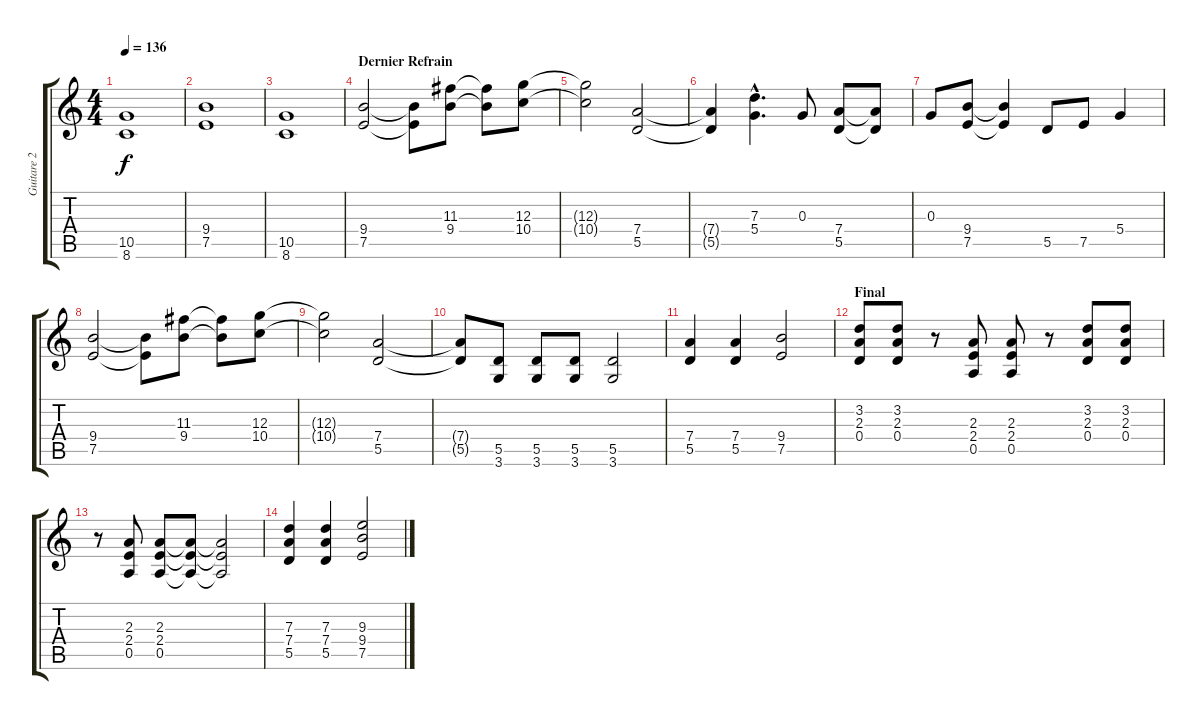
\track ("Guitare 2" "Guitare 2") {instrument overdrivenguitar}
\staff {score tabs}
\tuning (E4 B3 G3 D3 A2 E2) {hide}
\ts (4 4)
\tempo 136
\clef g2
\ks c
(10.5 8.6).1{dy f} |
(9.4 7.5).1 |
(10.5 8.6).1 |
\section ("" "Dernier Refrain")
(9.4 7.5).2 (9.4{t} 7.5{t}).8 (11.3 9.4).8 (11.3{t} 9.4{t}).8 (12.3 10.4).8 |
(12.3{t} 10.4{t}).2 (7.4 5.5).2 |
(7.4{t} 5.5{t}).4 (7.3{hac} 5.4{hac}).4{d} 0.3.8 (7.4 5.5).8 (7.4{t} 5.5{t}).8 |
0.3.8 (9.4 7.5).8 (9.4{t} 7.5{t}).4 5.5.8 7.5.8 5.4.4 |
(9.4 7.5).2 (9.4{t} 7.5{t}).8 (11.3 9.4).8 (11.3{t} 9.4{t}).8 (12.3 10.4).8 |
(12.3{t} 10.4{t}).2 (7.4 5.5).2 |
(7.4{t} 5.5{t}).8 (5.5 3.6).8 (5.5 3.6).8 (5.5 3.6).8 (5.5 3.6).2 |
(7.4 5.5).4 (7.4 5.5).4 (9.4 7.5).2 |
\section ("" "Final")
(3.2 2.3 0.4).8 (3.2 2.3 0.4).8 r.8 (2.3 2.4 0.5).8 (2.3 2.4 0.5).8 r.8 (3.2 2.3 0.4).8 (3.2 2.3 0.4).8 |
r.8 (2.3 2.4 0.5).8 (2.3 2.4 0.5).8 (2.3{t} 2.4{t} 0.5{t}).8 (2.3{t} 2.4{t} 0.5{t}).2 |
(7.3 7.4 5.5).4 (7.3 7.4 5.5).4 (9.3 9.4 7.5).2
